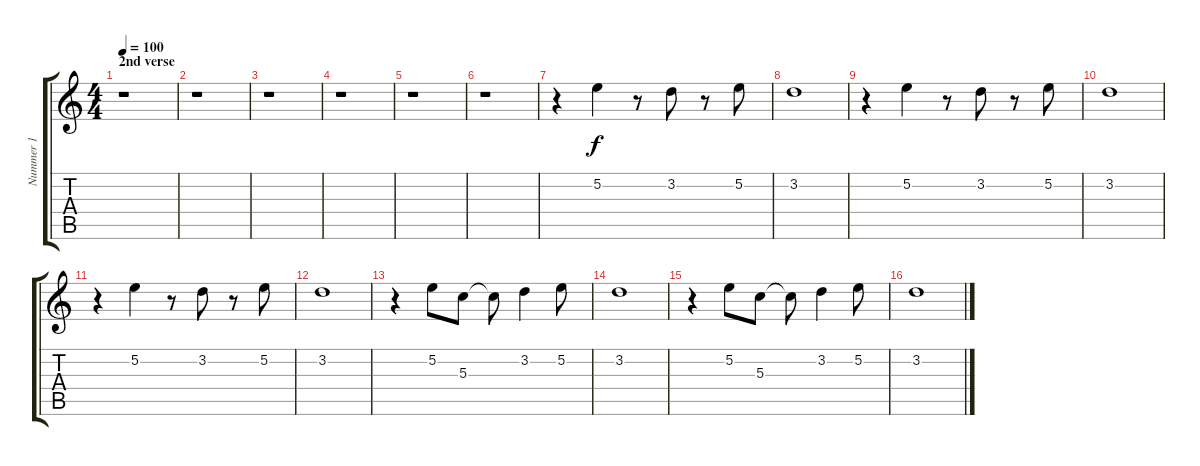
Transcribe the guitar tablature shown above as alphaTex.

\track ("Nummer 1" "Nummer 1") {instrument electricguitarclean}
\staff {score tabs}
\tuning (E4 B3 G3 D3 A2 E2) {hide}
\ts (4 4)
\section ("" "2nd verse")
\tempo 100
\clef g2
\ks c
r.1{dy f} |
r.1 |
r.1 |
r.1 |
r.1 |
r.1 |
r.4{volume 10} 5.2.4 r.8 3.2.8 r.8 5.2.8 |
3.2.1 |
r.4 5.2.4 r.8 3.2.8 r.8 5.2.8 |
3.2.1 |
r.4 5.2.4 r.8 3.2.8 r.8 5.2.8 |
3.2.1 |
r.4 5.2.8 5.3.8 5.3{t}.8 3.2.4 5.2.8 |
3.2.1 |
r.4 5.2.8 5.3.8 5.3{t}.8 3.2.4 5.2.8 |
3.2.1
